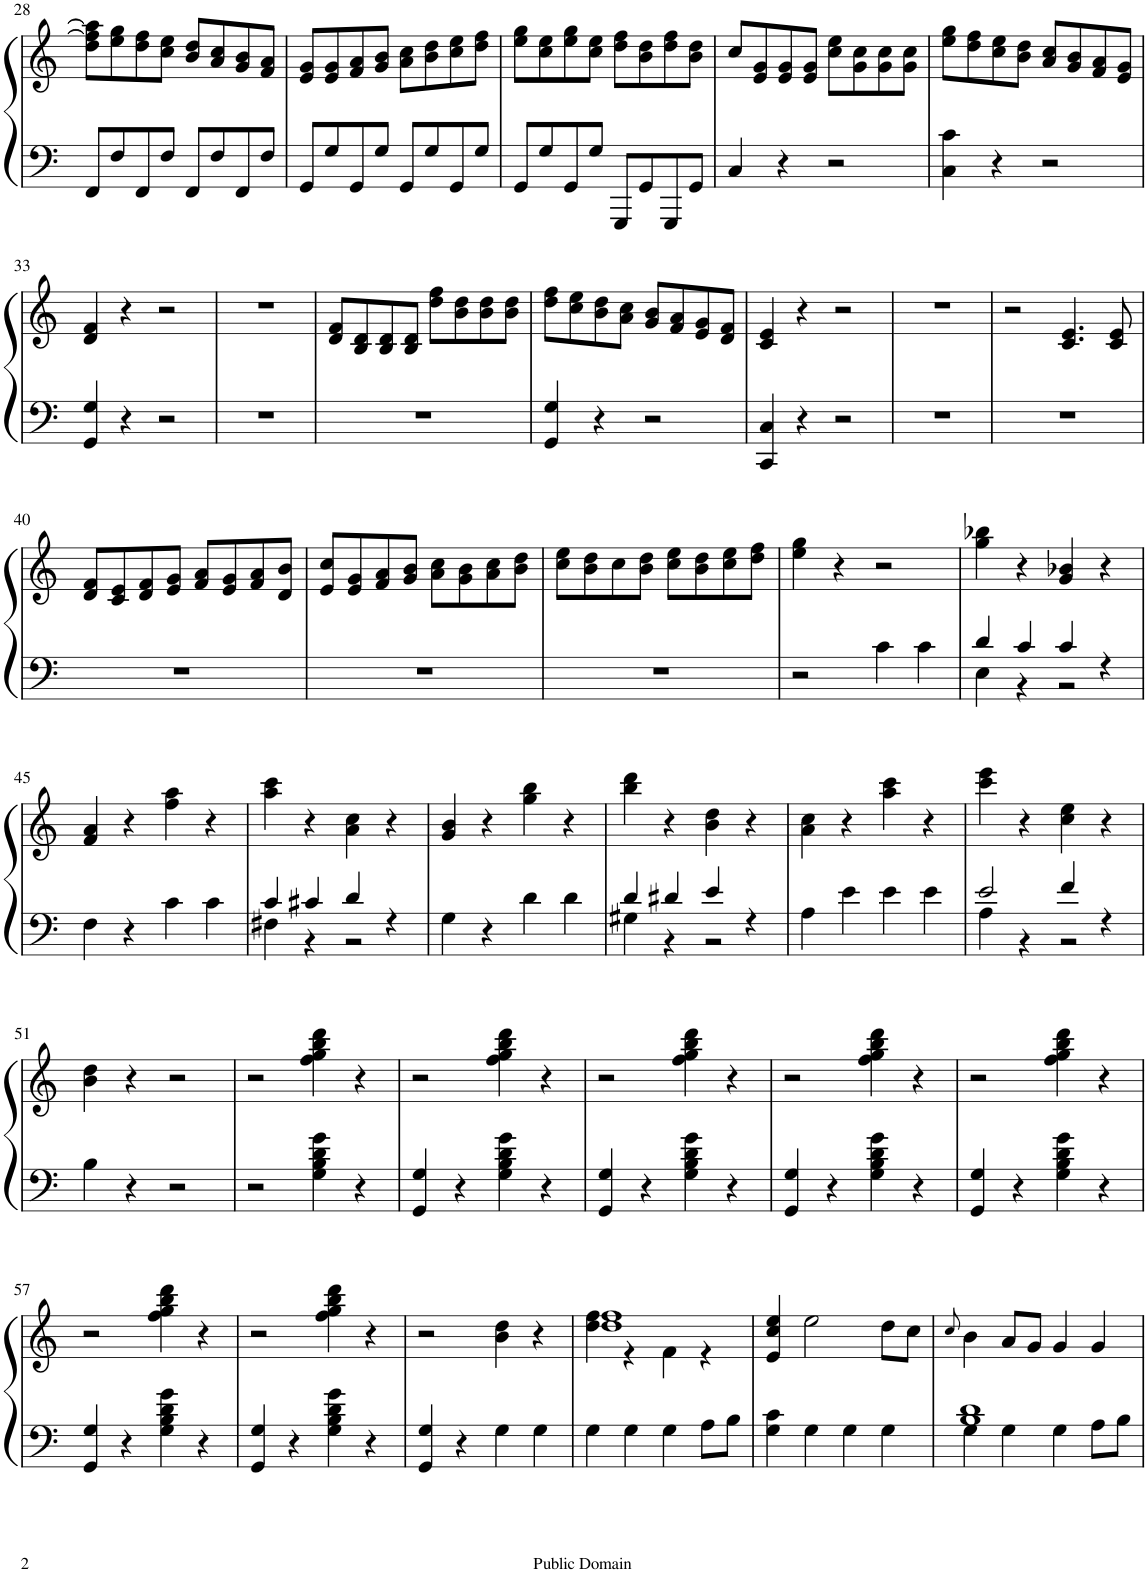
**kern	**kern
*part1	*part1
*staff2	*staff1
*I"Piano	*
*I'Pno.	*
!!LO:PB:g=z
*clefF4	*clefG2
*k[]	*k[]
*M2/2	*M2/2
*met(c|)	*met(c|)
=28	=28
8FF/L	8dd\ 8ff\] 8aa\]L
8F/	8ee\ 8gg\
8FF/	8dd\ 8ff\
8F/J	8cc\ 8ee\J
8FF/L	8b/ 8dd/L
8F/	8a/ 8cc/
8FF/	8g/ 8b/
8F/J	8f/ 8a/J
=29	=29
8GG/L	8e/ 8g/L
8G/	8e/ 8g/
8GG/	8f/ 8a/
8G/J	8g/ 8b/J
8GG/L	8a\ 8cc\L
8G/	8b\ 8dd\
8GG/	8cc\ 8ee\
8G/J	8dd\ 8ff\J
=30	=30
8GG/L	8ee\ 8gg\L
8G/	8cc\ 8ee\
8GG/	8ee\ 8gg\
8G/J	8cc\ 8ee\J
8GGG/L	8dd\ 8ff\L
8GG/	8b\ 8dd\
8GGG/	8dd\ 8ff\
8GG/J	8b\ 8dd\J
=31	=31
4C/	8cc/L
.	8e/ 8g/
4r	8e/ 8g/
.	8e/ 8g/J
2r	8cc\ 8ee\L
.	8g\ 8cc\
.	8g\ 8cc\
.	8g\ 8cc\J
=32	=32
4C\ 4c\	8ee\ 8gg\L
.	8dd\ 8ff\
4r	8cc\ 8ee\
.	8b\ 8dd\J
2r	8a/ 8cc/L
.	8g/ 8b/
.	8f/ 8a/
.	8e/ 8g/J
!!LO:LB:g=z
=33	=33
4GG/ 4G/	4d/ 4f/
4r	4r
2r	2r
=34	=34
1r	1r
=35	=35
1r	8d/ 8f/L
.	8B/ 8d/
.	8B/ 8d/
.	8B/ 8d/J
.	8dd\ 8ff\L
.	8b\ 8dd\
.	8b\ 8dd\
.	8b\ 8dd\J
=36	=36
4GG/ 4G/	8dd\ 8ff\L
.	8cc\ 8ee\
4r	8b\ 8dd\
.	8a\ 8cc\J
2r	8g/ 8b/L
.	8f/ 8a/
.	8e/ 8g/
.	8d/ 8f/J
=37	=37
4CC/ 4C/	4c/ 4e/
4r	4r
2r	2r
=38	=38
1r	1r
=39	=39
1r	2r
.	4.c/ 4.e/
.	8c/ 8e/
!!LO:LB:g=z
=40	=40
1r	8d/ 8f/L
.	8c/ 8e/
.	8d/ 8f/
.	8e/ 8g/J
.	8f/ 8a/L
.	8e/ 8g/
.	8f/ 8a/
.	8d/ 8b/J
=41	=41
1r	8e/ 8cc/L
.	8e/ 8g/
.	8f/ 8a/
.	8g/ 8b/J
.	8a\ 8cc\L
.	8g\ 8b\
.	8a\ 8cc\
.	8b\ 8dd\J
=42	=42
1r	8cc\ 8ee\L
.	8b\ 8dd\
.	8cc\
.	8b\ 8dd\J
.	8cc\ 8ee\L
.	8b\ 8dd\
.	8cc\ 8ee\
.	8dd\ 8ff\J
=43	=43
2r	4ee\ 4gg\
.	4r
4c\	2r
4c\	.
=44	=44
*^	*
4d/	4E\	4gg\ 4bb-X\
4c/	4r	4r
4c/	2r	4g/ 4b-X/
4r	.	4r
*v	*v	*
!!LO:LB:g=z
=45	=45
4F\	4f/ 4a/
4r	4r
4c\	4ff\ 4aa\
4c\	4r
=46	=46
*^	*
4c/	4F#X\	4aa\ 4ccc\
4c#X/	4r	4r
4d/	2r	4a\ 4cc\
4r	.	4r
*v	*v	*
=47	=47
4G\	4g/ 4b/
4r	4r
4d\	4gg\ 4bb\
4d\	4r
=48	=48
*^	*
4d/	4G#X\	4bb\ 4ddd\
4d#X/	4r	4r
4e/	2r	4b\ 4dd\
4r	.	4r
*v	*v	*
=49	=49
4A\	4a\ 4cc\
4e\	4r
4e\	4aa\ 4ccc\
4e\	4r
=50	=50
*^	*
2e/	4A\	4ccc\ 4eee\
.	4r	4r
4f/	2r	4cc\ 4ee\
4r	.	4r
*v	*v	*
!!LO:LB:g=z
=51	=51
4B\	4b\ 4dd\
4r	4r
2r	2r
=52	=52
2r	2r
4G\ 4B\ 4d\ 4g\	4ff\ 4gg\ 4bb\ 4ddd\
4r	4r
=53	=53
4GG/ 4G/	2r
4r	.
4G\ 4B\ 4d\ 4g\	4ff\ 4gg\ 4bb\ 4ddd\
4r	4r
=54	=54
4GG/ 4G/	2r
4r	.
4G\ 4B\ 4d\ 4g\	4ff\ 4gg\ 4bb\ 4ddd\
4r	4r
=55	=55
4GG/ 4G/	2r
4r	.
4G\ 4B\ 4d\ 4g\	4ff\ 4gg\ 4bb\ 4ddd\
4r	4r
=56	=56
4GG/ 4G/	2r
4r	.
4G\ 4B\ 4d\ 4g\	4ff\ 4gg\ 4bb\ 4ddd\
4r	4r
!!LO:LB:g=z
=57	=57
4GG/ 4G/	2r
4r	.
4G\ 4B\ 4d\ 4g\	4ff\ 4gg\ 4bb\ 4ddd\
4r	4r
=58	=58
4GG/ 4G/	2r
4r	.
4G\ 4B\ 4d\ 4g\	4ff\ 4gg\ 4bb\ 4ddd\
4r	4r
=59	=59
4GG/ 4G/	2r
4r	.
4G\	4b\ 4dd\
4G\	4r
=60	=60
*	*^
4G\	1dd 1ff	4dd\ 4ff\
4G\	.	4r
4G\	.	4f\
8A\L	.	4r
8B\J	.	.
*	*v	*v
=61	=61
4G\ 4c\	4e/ 4cc/ 4ee/
4G\	2ee\
4G\	.
4G\	8dd\L
.	8cc\J
=62	=62
.	8qcc/
*^	*
1B 1d	4G\	4b\
.	4G\	8a/L
.	.	8g/J
.	4G\	4g/
.	8A\L	4g/
.	8B\J	.
*v	*v	*
=	=
*-	*-
